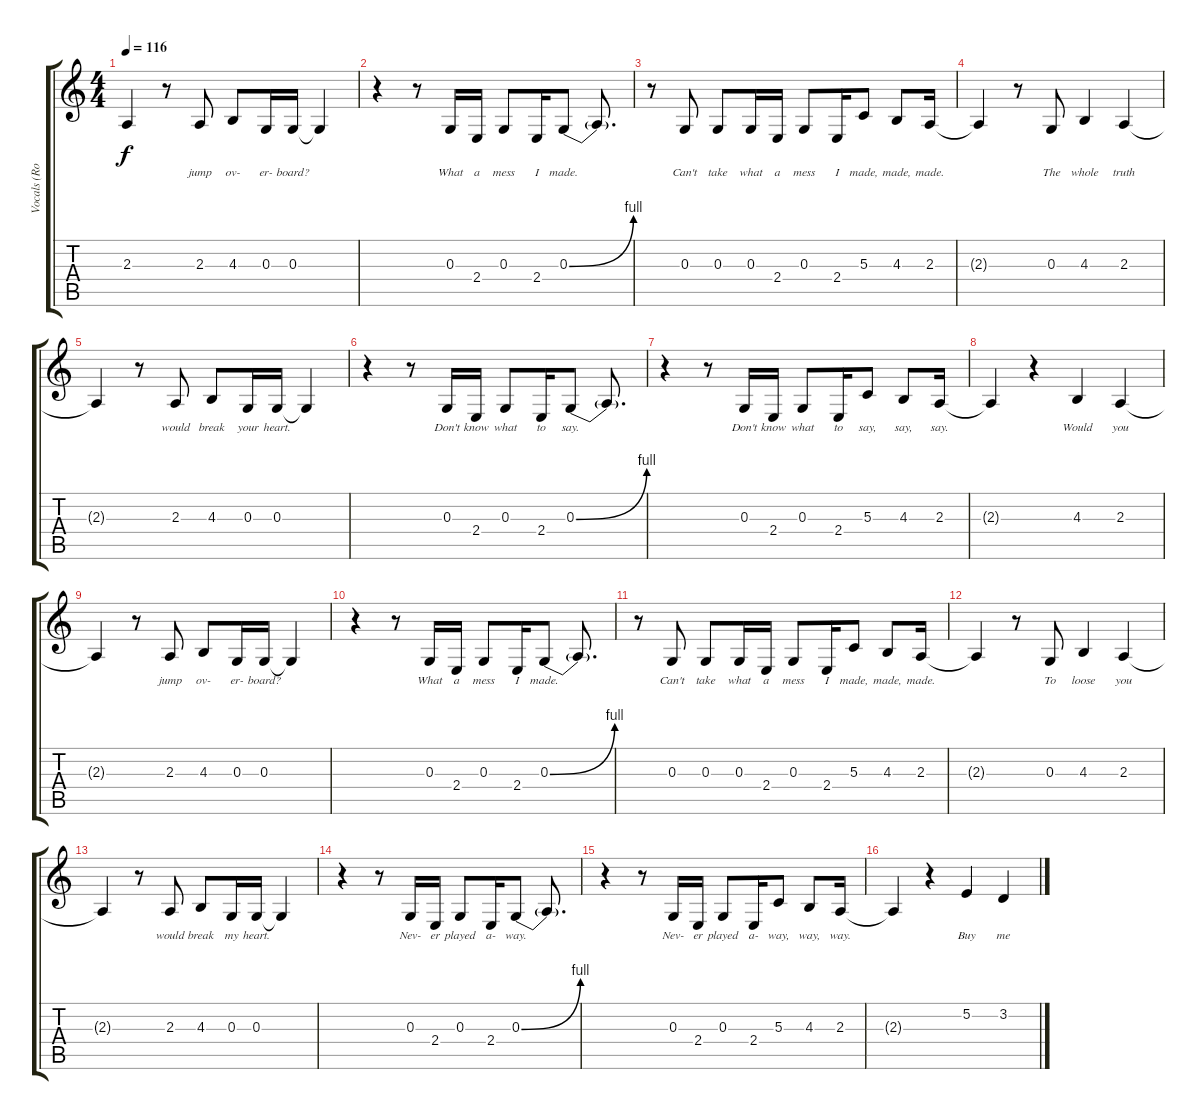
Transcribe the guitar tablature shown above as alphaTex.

\track ("Vocals (Rob)" "Vocals (Ro") {instrument brightacousticpiano}
\staff {score tabs}
\tuning (E4 B3 G3 D3 A2 D2) {hide}
\ts (4 4)
\tempo 116
\clef g2
\ks c
2.3{t}.4{lyrics (0 "") lyrics (1 "") lyrics (2 "") lyrics (3 "") lyrics (4 "") dy f} r.8 2.3.8{lyrics (0 "jump") lyrics (1 "") lyrics (2 "") lyrics (3 "") lyrics (4 "")} 4.3.8{lyrics (0 "ov-") lyrics (1 "") lyrics (2 "") lyrics (3 "") lyrics (4 "")} 0.3.16{lyrics (0 "er-") lyrics (1 "") lyrics (2 "") lyrics (3 "") lyrics (4 "")} 0.3.16{lyrics (0 "board?") lyrics (1 "") lyrics (2 "") lyrics (3 "") lyrics (4 "")} 0.3{t}.4{lyrics (0 "") lyrics (1 "") lyrics (2 "") lyrics (3 "") lyrics (4 "")} |
r.4 r.8 0.3.16{lyrics (0 "What") lyrics (1 "") lyrics (2 "") lyrics (3 "") lyrics (4 "")} 2.4.16{lyrics (0 "a") lyrics (1 "") lyrics (2 "") lyrics (3 "") lyrics (4 "")} 0.3.8{lyrics (0 "mess") lyrics (1 "") lyrics (2 "") lyrics (3 "") lyrics (4 "")} 2.4.16{lyrics (0 "I") lyrics (1 "") lyrics (2 "") lyrics (3 "") lyrics (4 "")} 0.3{be (bend 0 0 60 4)}.8{lyrics (0 "made.") lyrics (1 "") lyrics (2 "") lyrics (3 "") lyrics (4 "")} 0.3{t}.8{d lyrics (0 "") lyrics (1 "") lyrics (2 "") lyrics (3 "") lyrics (4 "")} |
r.8 0.3.8{lyrics (0 "Can't") lyrics (1 "") lyrics (2 "") lyrics (3 "") lyrics (4 "")} 0.3.8{lyrics (0 "take") lyrics (1 "") lyrics (2 "") lyrics (3 "") lyrics (4 "")} 0.3.16{lyrics (0 "what") lyrics (1 "") lyrics (2 "") lyrics (3 "") lyrics (4 "")} 2.4.16{lyrics (0 "a") lyrics (1 "") lyrics (2 "") lyrics (3 "") lyrics (4 "")} 0.3.8{lyrics (0 "mess") lyrics (1 "") lyrics (2 "") lyrics (3 "") lyrics (4 "")} 2.4.16{lyrics (0 "I") lyrics (1 "") lyrics (2 "") lyrics (3 "") lyrics (4 "")} 5.3.8{lyrics (0 "made,") lyrics (1 "") lyrics (2 "") lyrics (3 "") lyrics (4 "")} 4.3.8{lyrics (0 "made,") lyrics (1 "") lyrics (2 "") lyrics (3 "") lyrics (4 "")} 2.3.16{lyrics (0 "made.") lyrics (1 "") lyrics (2 "") lyrics (3 "") lyrics (4 "")} |
2.3{t}.4{lyrics (0 "") lyrics (1 "") lyrics (2 "") lyrics (3 "") lyrics (4 "")} r.8 0.3.8{lyrics (0 "The") lyrics (1 "") lyrics (2 "") lyrics (3 "") lyrics (4 "")} 4.3.4{lyrics (0 "whole") lyrics (1 "") lyrics (2 "") lyrics (3 "") lyrics (4 "")} 2.3.4{lyrics (0 "truth") lyrics (1 "") lyrics (2 "") lyrics (3 "") lyrics (4 "")} |
2.3{t}.4{lyrics (0 "") lyrics (1 "") lyrics (2 "") lyrics (3 "") lyrics (4 "")} r.8 2.3.8{lyrics (0 "would") lyrics (1 "") lyrics (2 "") lyrics (3 "") lyrics (4 "")} 4.3.8{lyrics (0 "break") lyrics (1 "") lyrics (2 "") lyrics (3 "") lyrics (4 "")} 0.3.16{lyrics (0 "your") lyrics (1 "") lyrics (2 "") lyrics (3 "") lyrics (4 "")} 0.3.16{lyrics (0 "heart.") lyrics (1 "") lyrics (2 "") lyrics (3 "") lyrics (4 "")} 0.3{t}.4{lyrics (0 "") lyrics (1 "") lyrics (2 "") lyrics (3 "") lyrics (4 "")} |
r.4 r.8 0.3.16{lyrics (0 "Don't") lyrics (1 "") lyrics (2 "") lyrics (3 "") lyrics (4 "")} 2.4.16{lyrics (0 "know") lyrics (1 "") lyrics (2 "") lyrics (3 "") lyrics (4 "")} 0.3.8{lyrics (0 "what") lyrics (1 "") lyrics (2 "") lyrics (3 "") lyrics (4 "")} 2.4.16{lyrics (0 "to") lyrics (1 "") lyrics (2 "") lyrics (3 "") lyrics (4 "")} 0.3{be (bend 0 0 60 4)}.8{lyrics (0 "say.") lyrics (1 "") lyrics (2 "") lyrics (3 "") lyrics (4 "")} 0.3{t}.8{d lyrics (0 "") lyrics (1 "") lyrics (2 "") lyrics (3 "") lyrics (4 "")} |
r.4 r.8 0.3.16{lyrics (0 "Don't") lyrics (1 "") lyrics (2 "") lyrics (3 "") lyrics (4 "")} 2.4.16{lyrics (0 "know") lyrics (1 "") lyrics (2 "") lyrics (3 "") lyrics (4 "")} 0.3.8{lyrics (0 "what") lyrics (1 "") lyrics (2 "") lyrics (3 "") lyrics (4 "")} 2.4.16{lyrics (0 "to") lyrics (1 "") lyrics (2 "") lyrics (3 "") lyrics (4 "")} 5.3.8{lyrics (0 "say,") lyrics (1 "") lyrics (2 "") lyrics (3 "") lyrics (4 "")} 4.3.8{lyrics (0 "say,") lyrics (1 "") lyrics (2 "") lyrics (3 "") lyrics (4 "")} 2.3.16{lyrics (0 "say.") lyrics (1 "") lyrics (2 "") lyrics (3 "") lyrics (4 "")} |
2.3{t}.4{lyrics (0 "") lyrics (1 "") lyrics (2 "") lyrics (3 "") lyrics (4 "")} r.4 4.3.4{lyrics (0 "Would") lyrics (1 "") lyrics (2 "") lyrics (3 "") lyrics (4 "")} 2.3.4{lyrics (0 "you") lyrics (1 "") lyrics (2 "") lyrics (3 "") lyrics (4 "")} |
2.3{t}.4{lyrics (0 "") lyrics (1 "") lyrics (2 "") lyrics (3 "") lyrics (4 "")} r.8 2.3.8{lyrics (0 "jump") lyrics (1 "") lyrics (2 "") lyrics (3 "") lyrics (4 "")} 4.3.8{lyrics (0 "ov-") lyrics (1 "") lyrics (2 "") lyrics (3 "") lyrics (4 "")} 0.3.16{lyrics (0 "er-") lyrics (1 "") lyrics (2 "") lyrics (3 "") lyrics (4 "")} 0.3.16{lyrics (0 "board?") lyrics (1 "") lyrics (2 "") lyrics (3 "") lyrics (4 "")} 0.3{t}.4{lyrics (0 "") lyrics (1 "") lyrics (2 "") lyrics (3 "") lyrics (4 "")} |
r.4 r.8 0.3.16{lyrics (0 "What") lyrics (1 "") lyrics (2 "") lyrics (3 "") lyrics (4 "")} 2.4.16{lyrics (0 "a") lyrics (1 "") lyrics (2 "") lyrics (3 "") lyrics (4 "")} 0.3.8{lyrics (0 "mess") lyrics (1 "") lyrics (2 "") lyrics (3 "") lyrics (4 "")} 2.4.16{lyrics (0 "I") lyrics (1 "") lyrics (2 "") lyrics (3 "") lyrics (4 "")} 0.3{be (bend 0 0 60 4)}.8{lyrics (0 "made.") lyrics (1 "") lyrics (2 "") lyrics (3 "") lyrics (4 "")} 0.3{t}.8{d lyrics (0 "") lyrics (1 "") lyrics (2 "") lyrics (3 "") lyrics (4 "")} |
r.8 0.3.8{lyrics (0 "Can't") lyrics (1 "") lyrics (2 "") lyrics (3 "") lyrics (4 "")} 0.3.8{lyrics (0 "take") lyrics (1 "") lyrics (2 "") lyrics (3 "") lyrics (4 "")} 0.3.16{lyrics (0 "what") lyrics (1 "") lyrics (2 "") lyrics (3 "") lyrics (4 "")} 2.4.16{lyrics (0 "a") lyrics (1 "") lyrics (2 "") lyrics (3 "") lyrics (4 "")} 0.3.8{lyrics (0 "mess") lyrics (1 "") lyrics (2 "") lyrics (3 "") lyrics (4 "")} 2.4.16{lyrics (0 "I") lyrics (1 "") lyrics (2 "") lyrics (3 "") lyrics (4 "")} 5.3.8{lyrics (0 "made,") lyrics (1 "") lyrics (2 "") lyrics (3 "") lyrics (4 "")} 4.3.8{lyrics (0 "made,") lyrics (1 "") lyrics (2 "") lyrics (3 "") lyrics (4 "")} 2.3.16{lyrics (0 "made.") lyrics (1 "") lyrics (2 "") lyrics (3 "") lyrics (4 "")} |
2.3{t}.4{lyrics (0 "") lyrics (1 "") lyrics (2 "") lyrics (3 "") lyrics (4 "")} r.8 0.3.8{lyrics (0 "To") lyrics (1 "") lyrics (2 "") lyrics (3 "") lyrics (4 "")} 4.3.4{lyrics (0 "loose") lyrics (1 "") lyrics (2 "") lyrics (3 "") lyrics (4 "")} 2.3.4{lyrics (0 "you") lyrics (1 "") lyrics (2 "") lyrics (3 "") lyrics (4 "")} |
2.3{t}.4{lyrics (0 "") lyrics (1 "") lyrics (2 "") lyrics (3 "") lyrics (4 "")} r.8 2.3.8{lyrics (0 "would") lyrics (1 "") lyrics (2 "") lyrics (3 "") lyrics (4 "")} 4.3.8{lyrics (0 "break") lyrics (1 "") lyrics (2 "") lyrics (3 "") lyrics (4 "")} 0.3.16{lyrics (0 "my") lyrics (1 "") lyrics (2 "") lyrics (3 "") lyrics (4 "")} 0.3.16{lyrics (0 "heart.") lyrics (1 "") lyrics (2 "") lyrics (3 "") lyrics (4 "")} 0.3{t}.4{lyrics (0 "") lyrics (1 "") lyrics (2 "") lyrics (3 "") lyrics (4 "")} |
r.4 r.8 0.3.16{lyrics (0 "Nev-") lyrics (1 "") lyrics (2 "") lyrics (3 "") lyrics (4 "")} 2.4.16{lyrics (0 "er") lyrics (1 "") lyrics (2 "") lyrics (3 "") lyrics (4 "")} 0.3.8{lyrics (0 "played") lyrics (1 "") lyrics (2 "") lyrics (3 "") lyrics (4 "")} 2.4.16{lyrics (0 "a-") lyrics (1 "") lyrics (2 "") lyrics (3 "") lyrics (4 "")} 0.3{be (bend 0 0 60 4)}.8{lyrics (0 "way.") lyrics (1 "") lyrics (2 "") lyrics (3 "") lyrics (4 "")} 0.3{t}.8{d lyrics (0 "") lyrics (1 "") lyrics (2 "") lyrics (3 "") lyrics (4 "")} |
r.4 r.8 0.3.16{lyrics (0 "Nev-") lyrics (1 "") lyrics (2 "") lyrics (3 "") lyrics (4 "")} 2.4.16{lyrics (0 "er") lyrics (1 "") lyrics (2 "") lyrics (3 "") lyrics (4 "")} 0.3.8{lyrics (0 "played") lyrics (1 "") lyrics (2 "") lyrics (3 "") lyrics (4 "")} 2.4.16{lyrics (0 "a-") lyrics (1 "") lyrics (2 "") lyrics (3 "") lyrics (4 "")} 5.3.8{lyrics (0 "way,") lyrics (1 "") lyrics (2 "") lyrics (3 "") lyrics (4 "")} 4.3.8{lyrics (0 "way,") lyrics (1 "") lyrics (2 "") lyrics (3 "") lyrics (4 "")} 2.3.16{lyrics (0 "way.") lyrics (1 "") lyrics (2 "") lyrics (3 "") lyrics (4 "")} |
2.3{t}.4{lyrics (0 "") lyrics (1 "") lyrics (2 "") lyrics (3 "") lyrics (4 "")} r.4 5.2.4{lyrics (0 "Buy") lyrics (1 "") lyrics (2 "") lyrics (3 "") lyrics (4 "")} 3.2.4{lyrics (0 "me") lyrics (1 "") lyrics (2 "") lyrics (3 "") lyrics (4 "")}
